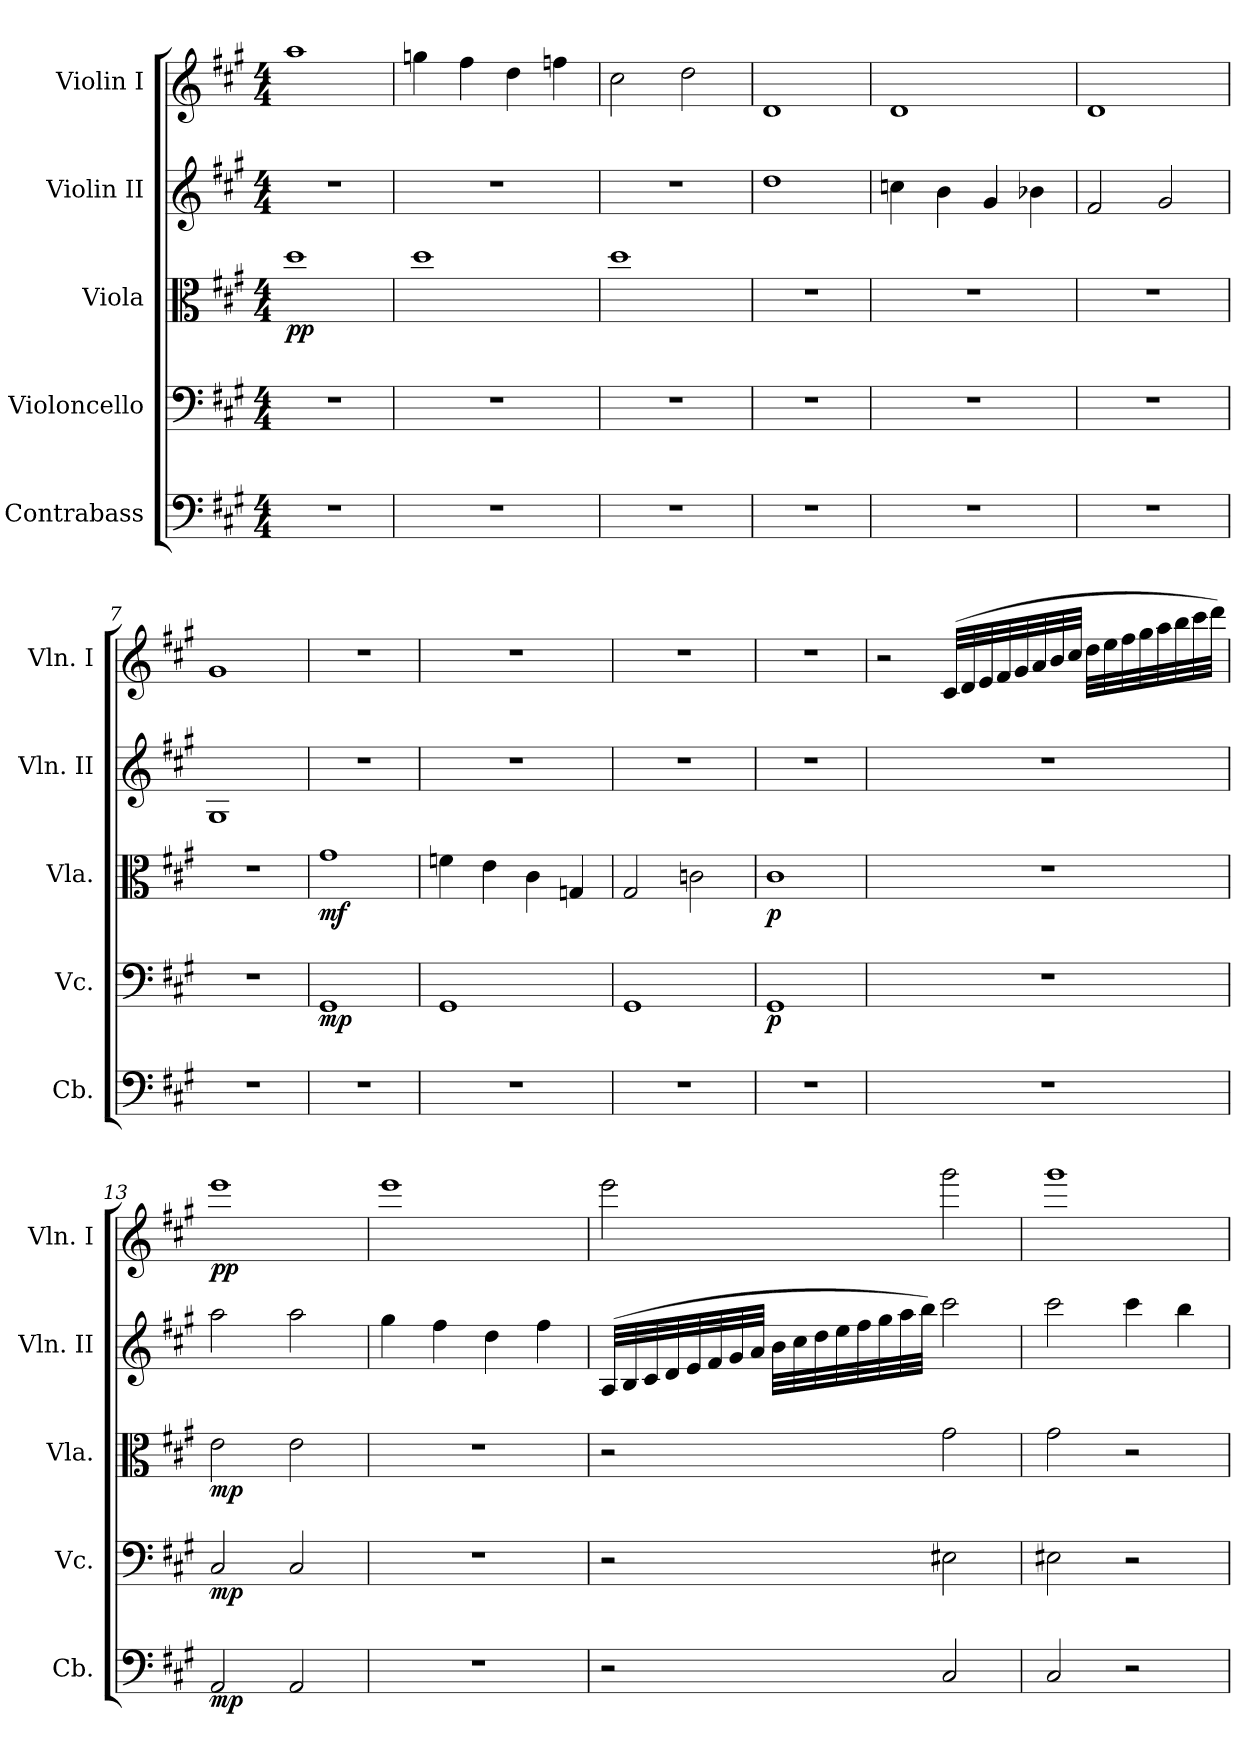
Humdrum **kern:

**kern	**dynam	**kern	**dynam	**kern	**dynam	**kern	**kern	**dynam
*part5	*part5	*part4	*part4	*part3	*part3	*part2	*part1	*part1
*staff5	*staff5	*staff4	*staff4	*staff3	*staff3	*staff2	*staff1	*staff1
*I"Contrabass	*	*I"Violoncello	*	*I"Viola	*	*I"Violin II	*I"Violin I	*
*I'Cb.	*	*I'Vc.	*	*I'Vla.	*	*I'Vln. II	*I'Vln. I	*
*clefF4	*	*clefF4	*	*clefC3	*	*clefG2	*clefG2	*
*ITrd7c12	*	*	*	*	*	*	*	*
*k[f#c#g#]	*	*k[f#c#g#]	*	*k[f#c#g#]	*	*k[f#c#g#]	*k[f#c#g#]	*
*M4/4	*	*M4/4	*	*M4/4	*	*M4/4	*M4/4	*
*MM80	*	*MM80	*	*MM80	*	*MM80	*MM80	*
=1	=1	=1	=1	=1	=1	=1	=1	=1
!	!	!	!	!	!LO:DY:b	!	!	!
1r	.	1r	.	1dd	pp	1r	1aa	.
=2	=2	=2	=2	=2	=2	=2	=2	=2
1r	.	1r	.	1dd	.	1r	4ggn\	.
.	.	.	.	.	.	.	4ff#\	.
.	.	.	.	.	.	.	4dd\	.
.	.	.	.	.	.	.	4ffn\	.
=3	=3	=3	=3	=3	=3	=3	=3	=3
1r	.	1r	.	1dd	.	1r	2cc#\	.
.	.	.	.	.	.	.	2dd\	.
=4	=4	=4	=4	=4	=4	=4	=4	=4
1r	.	1r	.	1r	.	1dd	1d	.
=5	=5	=5	=5	=5	=5	=5	=5	=5
1r	.	1r	.	1r	.	4ccn\	1d	.
.	.	.	.	.	.	4b\	.	.
.	.	.	.	.	.	4g#/	.	.
.	.	.	.	.	.	4b-X\	.	.
=6	=6	=6	=6	=6	=6	=6	=6	=6
1r	.	1r	.	1r	.	2f#/	1d	.
.	.	.	.	.	.	2g#/	.	.
=7	=7	=7	=7	=7	=7	=7	=7	=7
1r	.	1r	.	1r	.	1G#	1g#	.
=8	=8	=8	=8	=8	=8	=8	=8	=8
!	!	!	!LO:DY:b	!	!LO:DY:b	!	!	!
1r	.	1GG#	mp	1g#	mf	1r	1r	.
=9	=9	=9	=9	=9	=9	=9	=9	=9
1r	.	1GG#	.	4fn\	.	1r	1r	.
.	.	.	.	4e\	.	.	.	.
.	.	.	.	4c#\	.	.	.	.
.	.	.	.	4Gn/	.	.	.	.
=10	=10	=10	=10	=10	=10	=10	=10	=10
1r	.	1GG#	.	2G#/	.	1r	1r	.
.	.	.	.	2cn\	.	.	.	.
=11	=11	=11	=11	=11	=11	=11	=11	=11
!	!	!	!LO:DY:b	!	!LO:DY:b	!	!	!
1r	.	1GG#	p	1c#	p	1r	1r	.
!!LO:LB:g=z
=12	=12	=12	=12	=12	=12	=12	=12	=12
1r	.	1r	.	1r	.	1r	2r	.
.	.	.	.	.	.	.	(>32c#/LLL	.
.	.	.	.	.	.	.	32d/	.
.	.	.	.	.	.	.	32e/	.
.	.	.	.	.	.	.	32f#/	.
.	.	.	.	.	.	.	32g#/	.
.	.	.	.	.	.	.	32a/	.
.	.	.	.	.	.	.	32b/	.
.	.	.	.	.	.	.	32cc#/JJJ	.
.	.	.	.	.	.	.	32dd\LLL	.
.	.	.	.	.	.	.	32ee\	.
.	.	.	.	.	.	.	32ff#\	.
.	.	.	.	.	.	.	32gg#\	.
.	.	.	.	.	.	.	32aa\	.
.	.	.	.	.	.	.	32bb\	.
.	.	.	.	.	.	.	32ccc#\	.
.	.	.	.	.	.	.	32ddd\JJJ)	.
=13	=13	=13	=13	=13	=13	=13	=13	=13
!	!LO:DY:b	!	!LO:DY:b	!	!LO:DY:b	!	!	!LO:DY:b
2AAA/	mp	2C#/	mp	2e\	mp	2aa\	1eee	pp
2AAA/	.	2C#/	.	2e\	.	2aa\	.	.
=14	=14	=14	=14	=14	=14	=14	=14	=14
1r	.	1r	.	1r	.	4gg#\	1eee	.
.	.	.	.	.	.	4ff#\	.	.
.	.	.	.	.	.	4dd\	.	.
.	.	.	.	.	.	4ff#\	.	.
!!LO:PB:g=z
=15	=15	=15	=15	=15	=15	=15	=15	=15
2r	.	2r	.	2r	.	(>32A/LLL	2eee\	.
.	.	.	.	.	.	32B/	.	.
.	.	.	.	.	.	32c#/	.	.
.	.	.	.	.	.	32d/	.	.
.	.	.	.	.	.	32e/	.	.
.	.	.	.	.	.	32f#/	.	.
.	.	.	.	.	.	32g#/	.	.
.	.	.	.	.	.	32a/JJJ	.	.
.	.	.	.	.	.	32b\LLL	.	.
.	.	.	.	.	.	32cc#\	.	.
.	.	.	.	.	.	32dd\	.	.
.	.	.	.	.	.	32ee\	.	.
.	.	.	.	.	.	32ff#\	.	.
.	.	.	.	.	.	32gg#\	.	.
.	.	.	.	.	.	32aa\	.	.
.	.	.	.	.	.	32bb\JJJ)	.	.
2CC#/	.	2E#X\	.	2g#\	.	2ccc#\	2ggg#\	.
=16	=16	=16	=16	=16	=16	=16	=16	=16
2CC#/	.	2E#X\	.	2g#\	.	2ccc#\	1ggg#	.
2r	.	2r	.	2r	.	4ccc#\	.	.
.	.	.	.	.	.	4bb\	.	.
=	=	=	=	=	=	=	=	=
*-	*-	*-	*-	*-	*-	*-	*-	*-
